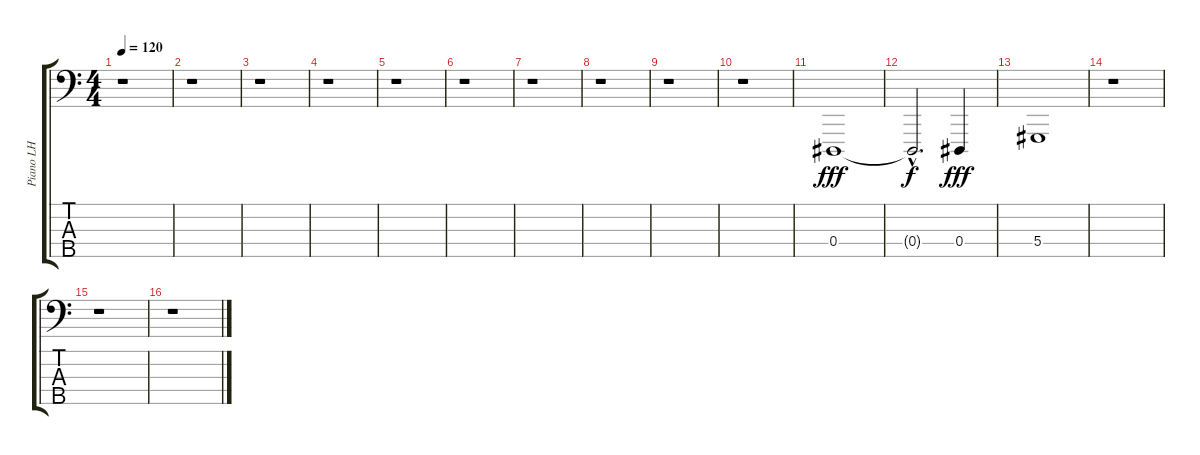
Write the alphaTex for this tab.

\track ("Piano LH" "Piano LH") {instrument acousticgrandpiano}
\staff {score tabs}
\tuning (Gb2 Db2 Ab1 Eb1 Bb0) {hide}
\ts (4 4)
\tempo 120
\clef f4
\ks c
r.1{dy f} |
r.1 |
r.1 |
r.1 |
r.1 |
r.1 |
r.1 |
r.1 |
r.1 |
r.1 |
0.4.1{dy fff} |
0.4{hac t}.2{d dy f} 0.4.4{dy fff} |
5.4.1 |
r.1 |
r.1 |
r.1
